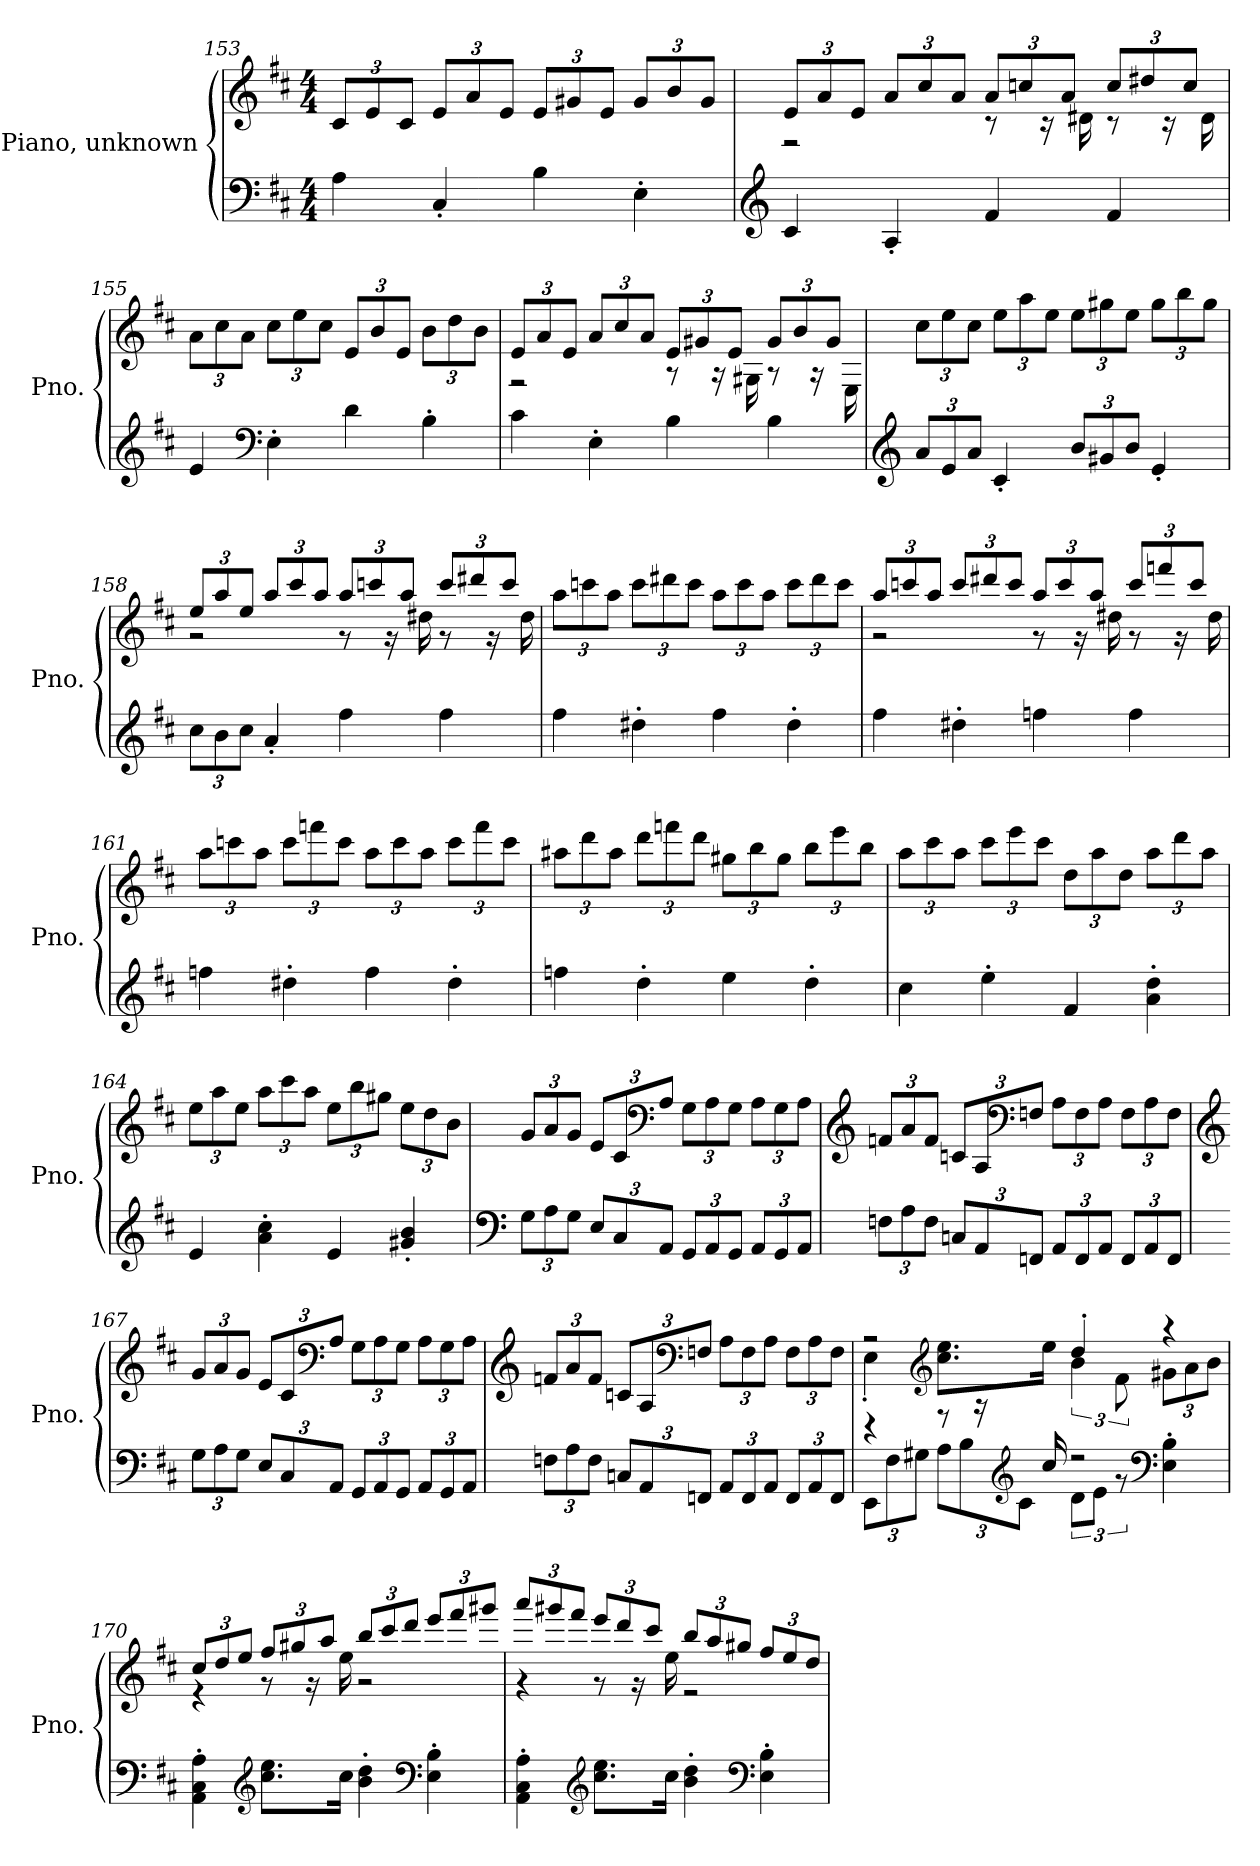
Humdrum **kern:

**kern	**kern
*part1	*part1
*staff2	*staff1
*I"Piano, unknown	*
*I'Pno.	*
*clefF4	*clefG2
*k[f#c#]	*k[f#c#]
*M4/4	*M4/4
*	*Xbrackettup
=153	=153
4A\	12c#/L
.	12e/
.	12c#/J
4C#'/	12e/L
.	12a/
.	12e/J
4B\	12e/L
.	12g#X/
.	12e/J
4E'\	12g#/L
.	12b/
.	12g#/J
=154	=154
*clefG2	*
*	*^
4c#/	12e/L	2r
.	12a/	.
.	12e/J	.
4A'/	12a/L	.
.	12cc#/	.
.	12a/J	.
4f#/	12a/L	8r
.	12ccn/	.
.	.	16r
.	12a/J	.
.	.	16d#X\
4f#/	12cc/L	8r
.	12dd#X/	.
.	.	16r
.	12cc/J	.
.	.	16d#\
*	*v	*v
!!LO:LB:g=z
=155	=155
4e/	12a\L
.	12cc#\
.	12a\J
*clefF4	*
4E'\	12cc#\L
.	12ee\
.	12cc#\J
4d\	12e/L
.	12b/
.	12e/J
4B'\	12b\L
.	12dd\
.	12b\J
=156	=156
*	*^
4c#\	12e/L	2r
.	12a/	.
.	12e/J	.
4E'\	12a/L	.
.	12cc#/	.
.	12a/J	.
4B\	12e/L	8r
.	12g#X/	.
.	.	16r
.	12e/J	.
.	.	16G#X\
4B\	12g#/L	8r
.	12b/	.
.	.	16r
.	12g#/J	.
.	.	16E\
*	*v	*v
=157	=157
*clefG2	*
*Xbrackettup	*
12a/L	12cc#\L
12e/	12ee\
12a/J	12cc#\J
4c#'/	12ee\L
.	12aa\
.	12ee\J
12b/L	12ee\L
12g#X/	12gg#X\
12b/J	12ee\J
4e'/	12gg#\L
.	12bb\
.	12gg#\J
!!LO:LB:g=z
=158	=158
*	*^
12cc#\L	12ee/L	2r
12b\	12aa/	.
12cc#\J	12ee/J	.
4a'/	12aa/L	.
.	12ccc#/	.
.	12aa/J	.
4ff#\	12aa/L	8r
.	12cccn/	.
.	.	16r
.	12aa/J	.
.	.	16dd#X\
4ff#\	12ccc/L	8r
.	12ddd#X/	.
.	.	16r
.	12ccc/J	.
.	.	16dd#\
*	*v	*v
=159	=159
4ff#\	12aa\L
.	12cccn\
.	12aa\J
4dd#X'\	12ccc\L
.	12ddd#X\
.	12ccc\J
4ff#\	12aa\L
.	12ccc\
.	12aa\J
4dd#'\	12ccc\L
.	12ddd#\
.	12ccc\J
!!LO:LB:g=z
=160	=160
*	*^
4ff#\	12aa/L	2r
.	12cccn/	.
.	12aa/J	.
4dd#X'\	12ccc/L	.
.	12ddd#X/	.
.	12ccc/J	.
4ffn\	12aa/L	8r
.	12ccc/	.
.	.	16r
.	12aa/J	.
.	.	16dd#X\
4ff\	12ccc/L	8r
.	12fffn/	.
.	.	16r
.	12ccc/J	.
.	.	16dd#\
*	*v	*v
=161	=161
4ffn\	12aa\L
.	12cccn\
.	12aa\J
4dd#X'\	12ccc\L
.	12fffn\
.	12ccc\J
4ff\	12aa\L
.	12ccc\
.	12aa\J
4dd#'\	12ccc\L
.	12fff\
.	12ccc\J
!!LO:LB:g=z
=162	=162
4ffn\	12aa#X\L
.	12ddd\
.	12aa#\J
4dd'\	12ddd\L
.	12fffn\
.	12ddd\J
4ee\	12gg#X\L
.	12bb\
.	12gg#\J
4dd'\	12bb\L
.	12eee\
.	12bb\J
=163	=163
4cc#\	12aa\L
.	12ccc#\
.	12aa\J
4ee'\	12ccc#\L
.	12eee\
.	12ccc#\J
4f#/	12dd\L
.	12aa\
.	12dd\J
4a\' 4dd\'	12aa\L
.	12ddd\
.	12aa\J
!!LO:PB:g=z
=164	=164
4e/	12ee\L
.	12aa\
.	12ee\J
4a\' 4cc#\'	12aa\L
.	12ccc#\
.	12aa\J
4e/	12ee\L
.	12bb\
.	12gg#X\J
4g#X/' 4b/'	12ee\L
.	12dd\
.	12b\J
=165	=165
*clefF4	*
12G\L	12g/L
12A\	12a/
12G\J	12g/J
12E/L	12e/L
12C#/	12c#/
*	*clefF4
12AA/J	12A/J
12GG/L	12G\L
12AA/	12A\
12GG/J	12G\J
12AA/L	12A\L
12GG/	12G\
12AA/J	12A\J
!!LO:LB:g=z
=166	=166
*	*clefG2
12Fn\L	12fn/L
12A\	12a/
12F\J	12f/J
12Cn/L	12cn/L
12AA/	12A/
*	*clefF4
12FFn/J	12Fn/J
12AA/L	12A\L
12FF/	12F\
12AA/J	12A\J
12FF/L	12F\L
12AA/	12A\
12FF/J	12F\J
=167	=167
*	*clefG2
12G\L	12g/L
12A\	12a/
12G\J	12g/J
12E/L	12e/L
12C#/	12c#/
*	*clefF4
12AA/J	12A/J
12GG/L	12G\L
12AA/	12A\
12GG/J	12G\J
12AA/L	12A\L
12GG/	12G\
12AA/J	12A\J
!!LO:LB:g=z
=168	=168
*	*clefG2
12Fn\L	12fn/L
12A\	12a/
12F\J	12f/J
12Cn/L	12cn/L
12AA/	12A/
*	*clefF4
12FFn/J	12Fn/J
12AA/L	12A\L
12FF/	12F\
12AA/J	12A\J
12FF/L	12F\L
12AA/	12A\
12FF/J	12F\J
=169	=169
*^	*^
4r	12EE\L	2r	4E'\
.	12F#\	.	.
.	12G#X\J	.	.
*	*	*clefG2	*
8r	12A\L	.	8.cc#\ 8.ee\L
.	12B\	.	.
16r	.	.	.
*clefG2	*	*	*
.	12c#\J	.	.
16cc#/	.	.	16ee\Jk
*	*brackettup	*	*brackettup
2r	12d\L	4dd'/	6b\
.	12e\J	.	.
.	12r	.	12f#\
*clefF4	*	*	*
*	*	*	*Xbrackettup
.	4E\' 4B\'	4r	12g#X\L
.	.	.	12a\
.	.	.	12b\J
*v	*v	*	*
!!LO:LB:g=z	!!
=170	=170	=170
4AA\' 4C#\' 4A\'	12cc#/L	4r
.	12dd/	.
.	12ee/J	.
*clefG2	*	*
8.cc#\ 8.ee\L	12ff#/L	8r
.	12gg#X/	.
.	.	16r
.	12aa/J	.
16cc#\Jk	.	16ee\
4b\' 4dd\'	12bb/L	2r
.	12ccc#/	.
.	12ddd/J	.
*clefF4	*	*
4E\' 4B\'	12eee/L	.
.	12fff#/	.
.	12ggg#X/J	.
=171	=171	=171
4AA\' 4C#\' 4A\'	12aaa/L	4r
.	12ggg#X/	.
.	12fff#/J	.
*clefG2	*	*
8.cc#\ 8.ee\L	12eee/L	8r
.	12ddd/	.
.	.	16r
.	12ccc#/J	.
16cc#\Jk	.	16ee\
4b\' 4dd\'	12bb/L	2r
.	12aa/	.
.	12gg#X/J	.
*clefF4	*	*
4E\' 4B\'	12ff#/L	.
.	12ee/	.
.	12dd/J	.
*	*v	*v
=	=
*-	*-
